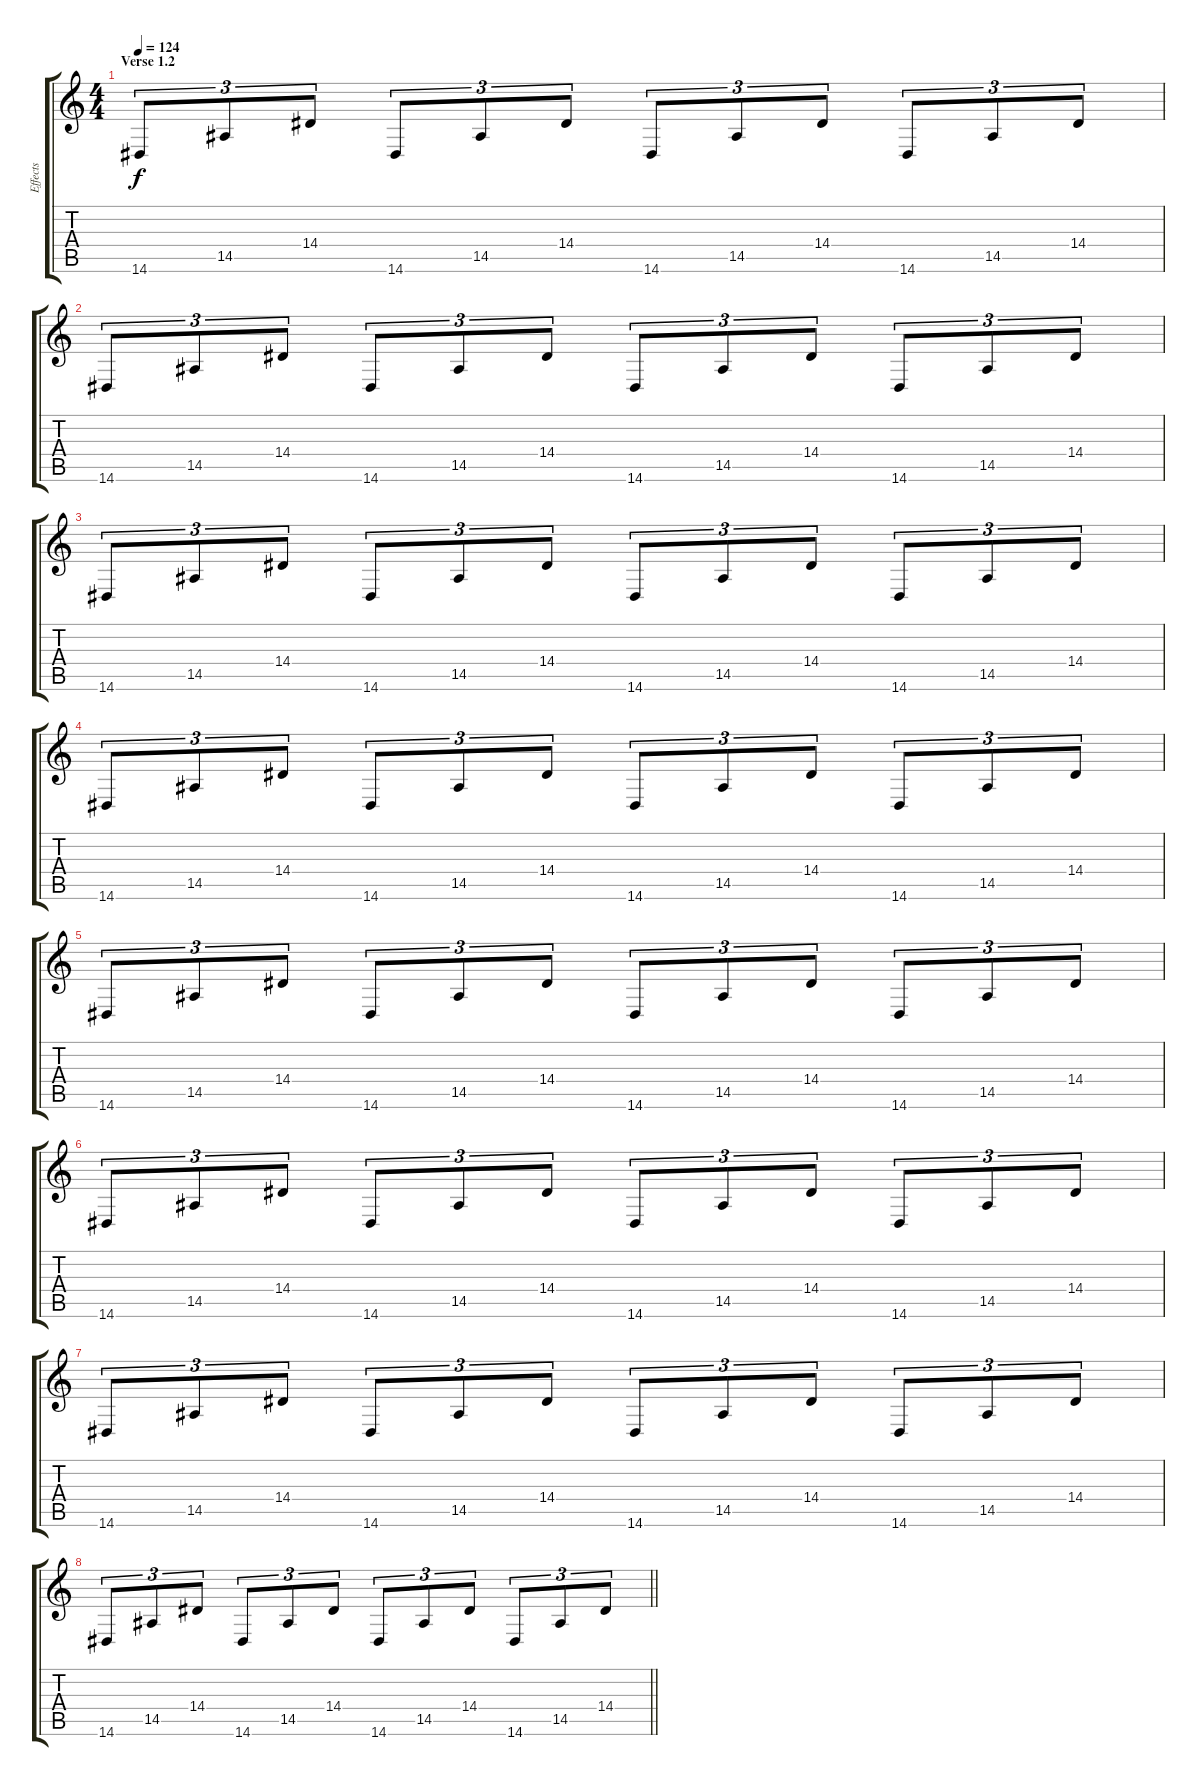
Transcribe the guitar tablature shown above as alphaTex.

\track ("Effects" "Effects") {instrument lead1square}
\staff {score tabs}
\tuning (Eb4 Bb3 Gb3 Db3 Ab2 Db2) {hide}
\ts (4 4)
\section ("" "Verse 1.2")
\tempo 124
\clef g2
\ks c
14.6.8{tu (3 2) dy f volume 5} 14.5.8{tu (3 2) volume 7} 14.4.8{tu (3 2)} 14.6.8{tu (3 2)} 14.5.8{tu (3 2)} 14.4.8{tu (3 2)} 14.6.8{tu (3 2)} 14.5.8{tu (3 2)} 14.4.8{tu (3 2)} 14.6.8{tu (3 2)} 14.5.8{tu (3 2)} 14.4.8{tu (3 2)} |
14.6.8{tu (3 2) volume 5} 14.5.8{tu (3 2)} 14.4.8{tu (3 2)} 14.6.8{tu (3 2)} 14.5.8{tu (3 2)} 14.4.8{tu (3 2)} 14.6.8{tu (3 2)} 14.5.8{tu (3 2)} 14.4.8{tu (3 2)} 14.6.8{tu (3 2)} 14.5.8{tu (3 2)} 14.4.8{tu (3 2)} |
14.6.8{tu (3 2) volume 7} 14.5.8{tu (3 2)} 14.4.8{tu (3 2)} 14.6.8{tu (3 2)} 14.5.8{tu (3 2)} 14.4.8{tu (3 2)} 14.6.8{tu (3 2)} 14.5.8{tu (3 2)} 14.4.8{tu (3 2)} 14.6.8{tu (3 2)} 14.5.8{tu (3 2)} 14.4.8{tu (3 2)} |
14.6.8{tu (3 2) volume 5} 14.5.8{tu (3 2)} 14.4.8{tu (3 2)} 14.6.8{tu (3 2)} 14.5.8{tu (3 2)} 14.4.8{tu (3 2)} 14.6.8{tu (3 2)} 14.5.8{tu (3 2)} 14.4.8{tu (3 2)} 14.6.8{tu (3 2)} 14.5.8{tu (3 2)} 14.4.8{tu (3 2)} |
14.6.8{tu (3 2) volume 5} 14.5.8{tu (3 2) volume 7} 14.4.8{tu (3 2)} 14.6.8{tu (3 2)} 14.5.8{tu (3 2)} 14.4.8{tu (3 2)} 14.6.8{tu (3 2)} 14.5.8{tu (3 2)} 14.4.8{tu (3 2)} 14.6.8{tu (3 2)} 14.5.8{tu (3 2)} 14.4.8{tu (3 2)} |
14.6.8{tu (3 2) volume 5} 14.5.8{tu (3 2)} 14.4.8{tu (3 2)} 14.6.8{tu (3 2)} 14.5.8{tu (3 2)} 14.4.8{tu (3 2)} 14.6.8{tu (3 2)} 14.5.8{tu (3 2)} 14.4.8{tu (3 2)} 14.6.8{tu (3 2)} 14.5.8{tu (3 2)} 14.4.8{tu (3 2)} |
14.6.8{tu (3 2) volume 7} 14.5.8{tu (3 2)} 14.4.8{tu (3 2)} 14.6.8{tu (3 2)} 14.5.8{tu (3 2)} 14.4.8{tu (3 2)} 14.6.8{tu (3 2)} 14.5.8{tu (3 2)} 14.4.8{tu (3 2)} 14.6.8{tu (3 2)} 14.5.8{tu (3 2)} 14.4.8{tu (3 2)} |
\barLineRight lightlight
14.6.8{tu (3 2) volume 5} 14.5.8{tu (3 2)} 14.4.8{tu (3 2)} 14.6.8{tu (3 2)} 14.5.8{tu (3 2)} 14.4.8{tu (3 2)} 14.6.8{tu (3 2)} 14.5.8{tu (3 2)} 14.4.8{tu (3 2)} 14.6.8{tu (3 2)} 14.5.8{tu (3 2)} 14.4.8{tu (3 2)}
